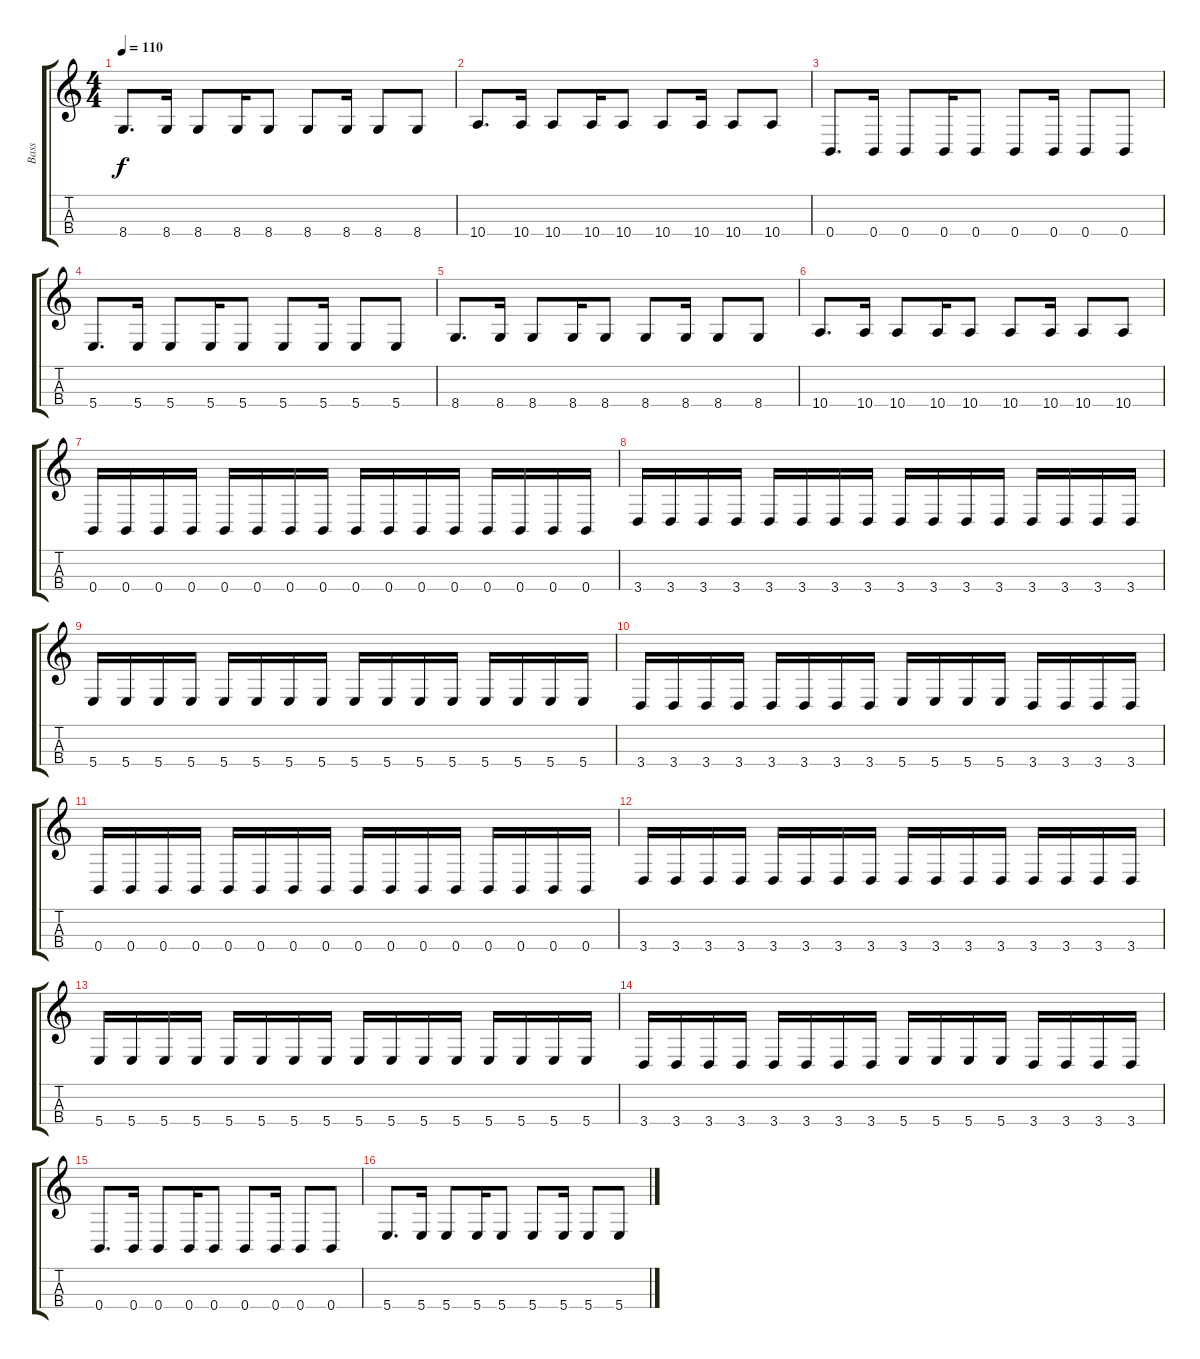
\track ("Bass" "Bass") {instrument electricbassfinger}
\staff {score tabs}
\tuning (G2 D2 Gb2 B1) {hide}
\ts (4 4)
\tempo 110
\clef g2
\ks c
8.4.8{d dy f} 8.4.16 8.4.8 8.4.16 8.4.8 8.4.8 8.4.16 8.4.8 8.4.8 |
10.4.8{d} 10.4.16 10.4.8 10.4.16 10.4.8 10.4.8 10.4.16 10.4.8 10.4.8 |
0.4.8{d} 0.4.16 0.4.8 0.4.16 0.4.8 0.4.8 0.4.16 0.4.8 0.4.8 |
5.4.8{d} 5.4.16 5.4.8 5.4.16 5.4.8 5.4.8 5.4.16 5.4.8 5.4.8 |
8.4.8{d} 8.4.16 8.4.8 8.4.16 8.4.8 8.4.8 8.4.16 8.4.8 8.4.8 |
10.4.8{d} 10.4.16 10.4.8 10.4.16 10.4.8 10.4.8 10.4.16 10.4.8 10.4.8 |
0.4.16 0.4.16 0.4.16 0.4.16 0.4.16 0.4.16 0.4.16 0.4.16 0.4.16 0.4.16 0.4.16 0.4.16 0.4.16 0.4.16 0.4.16 0.4.16 |
3.4.16 3.4.16 3.4.16 3.4.16 3.4.16 3.4.16 3.4.16 3.4.16 3.4.16 3.4.16 3.4.16 3.4.16 3.4.16 3.4.16 3.4.16 3.4.16 |
5.4.16 5.4.16 5.4.16 5.4.16 5.4.16 5.4.16 5.4.16 5.4.16 5.4.16 5.4.16 5.4.16 5.4.16 5.4.16 5.4.16 5.4.16 5.4.16 |
3.4.16 3.4.16 3.4.16 3.4.16 3.4.16 3.4.16 3.4.16 3.4.16 5.4.16 5.4.16 5.4.16 5.4.16 3.4.16 3.4.16 3.4.16 3.4.16 |
0.4.16 0.4.16 0.4.16 0.4.16 0.4.16 0.4.16 0.4.16 0.4.16 0.4.16 0.4.16 0.4.16 0.4.16 0.4.16 0.4.16 0.4.16 0.4.16 |
3.4.16 3.4.16 3.4.16 3.4.16 3.4.16 3.4.16 3.4.16 3.4.16 3.4.16 3.4.16 3.4.16 3.4.16 3.4.16 3.4.16 3.4.16 3.4.16 |
5.4.16 5.4.16 5.4.16 5.4.16 5.4.16 5.4.16 5.4.16 5.4.16 5.4.16 5.4.16 5.4.16 5.4.16 5.4.16 5.4.16 5.4.16 5.4.16 |
3.4.16 3.4.16 3.4.16 3.4.16 3.4.16 3.4.16 3.4.16 3.4.16 5.4.16 5.4.16 5.4.16 5.4.16 3.4.16 3.4.16 3.4.16 3.4.16 |
0.4.8{d} 0.4.16 0.4.8 0.4.16 0.4.8 0.4.8 0.4.16 0.4.8 0.4.8 |
5.4.8{d} 5.4.16 5.4.8 5.4.16 5.4.8 5.4.8 5.4.16 5.4.8 5.4.8
